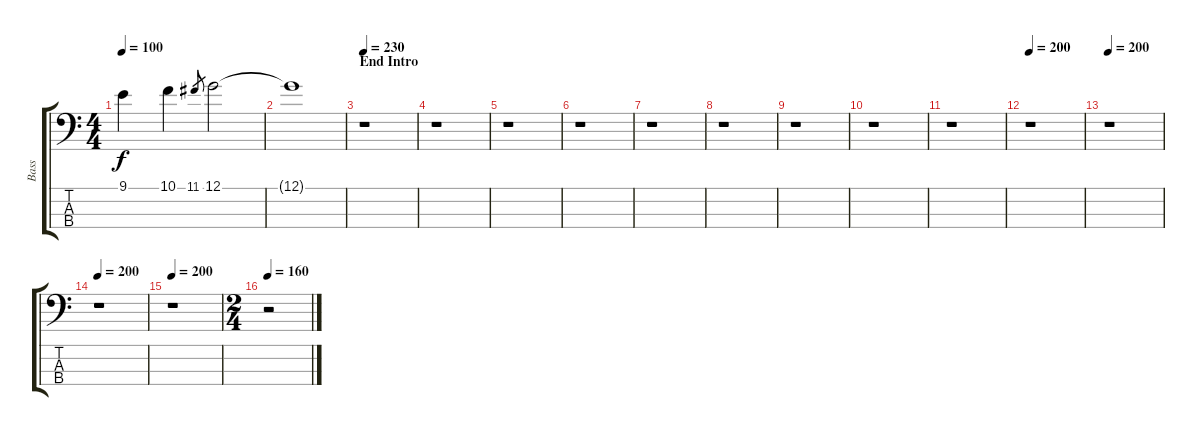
\track ("Bass" "Bass") {instrument electricbassfinger}
\staff {score tabs}
\tuning (G2 D2 A1 E1) {hide}
\ts (4 4)
\tempo 100
\clef f4
\ks c
9.1.4{dy f} 10.1.4 11.1.8{gr} 12.1.2 |
12.1{t}.1 |
\section ("" "End Intro")
\tempo 230
r.1 |
r.1 |
r.1 |
r.1 |
r.1 |
r.1 |
r.1 |
r.1 |
r.1 |
\tempo 200
r.1 |
\tempo 200
r.1 |
\tempo 200
r.1 |
\tempo 200
r.1 |
\ts (2 4)
\tempo 160
r.2
